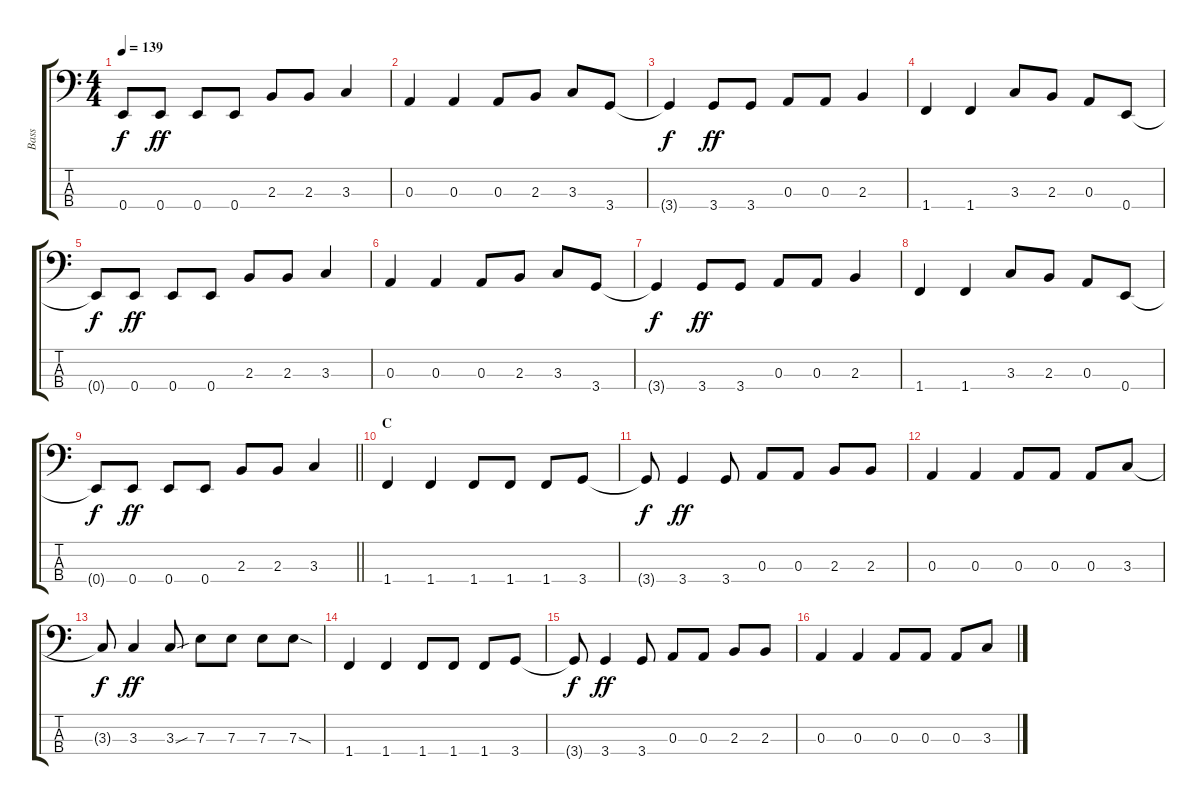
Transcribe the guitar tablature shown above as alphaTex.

\track ("Bass" "Bass") {instrument electricbassfinger}
\staff {score tabs}
\tuning (G2 D2 A1 E1) {hide}
\ts (4 4)
\tempo 139
\clef f4
\ks aminor
0.4{t}.8{dy f} 0.4.8{dy ff} 0.4.8 0.4.8 2.3.8 2.3.8 3.3.4 |
0.3.4 0.3.4 0.3.8 2.3.8 3.3.8 3.4.8 |
3.4{t}.4{dy f} 3.4.8{dy ff} 3.4.8 0.3.8 0.3.8 2.3.4 |
1.4.4 1.4.4 3.3.8 2.3.8 0.3.8 0.4.8 |
0.4{t}.8{dy f} 0.4.8{dy ff} 0.4.8 0.4.8 2.3.8 2.3.8 3.3.4 |
0.3.4 0.3.4 0.3.8 2.3.8 3.3.8 3.4.8 |
3.4{t}.4{dy f} 3.4.8{dy ff} 3.4.8 0.3.8 0.3.8 2.3.4 |
1.4.4 1.4.4 3.3.8 2.3.8 0.3.8 0.4.8 |
\barLineRight lightlight
0.4{t}.8{dy f} 0.4.8{dy ff} 0.4.8 0.4.8 2.3.8 2.3.8 3.3.4 |
\section ("" "C")
1.4.4 1.4.4 1.4.8 1.4.8 1.4.8 3.4.8 |
3.4{t}.8{dy f} 3.4.4{dy ff} 3.4.8 0.3.8 0.3.8 2.3.8 2.3.8 |
0.3.4 0.3.4 0.3.8 0.3.8 0.3.8 3.3.8 |
3.3{t}.8{dy f} 3.3.4{dy ff} 3.3{sou}.8 7.3.8 7.3.8 7.3.8 7.3{sod}.8 |
1.4.4 1.4.4 1.4.8 1.4.8 1.4.8 3.4.8 |
3.4{t}.8{dy f} 3.4.4{dy ff} 3.4.8 0.3.8 0.3.8 2.3.8 2.3.8 |
0.3.4 0.3.4 0.3.8 0.3.8 0.3.8 3.3.8
